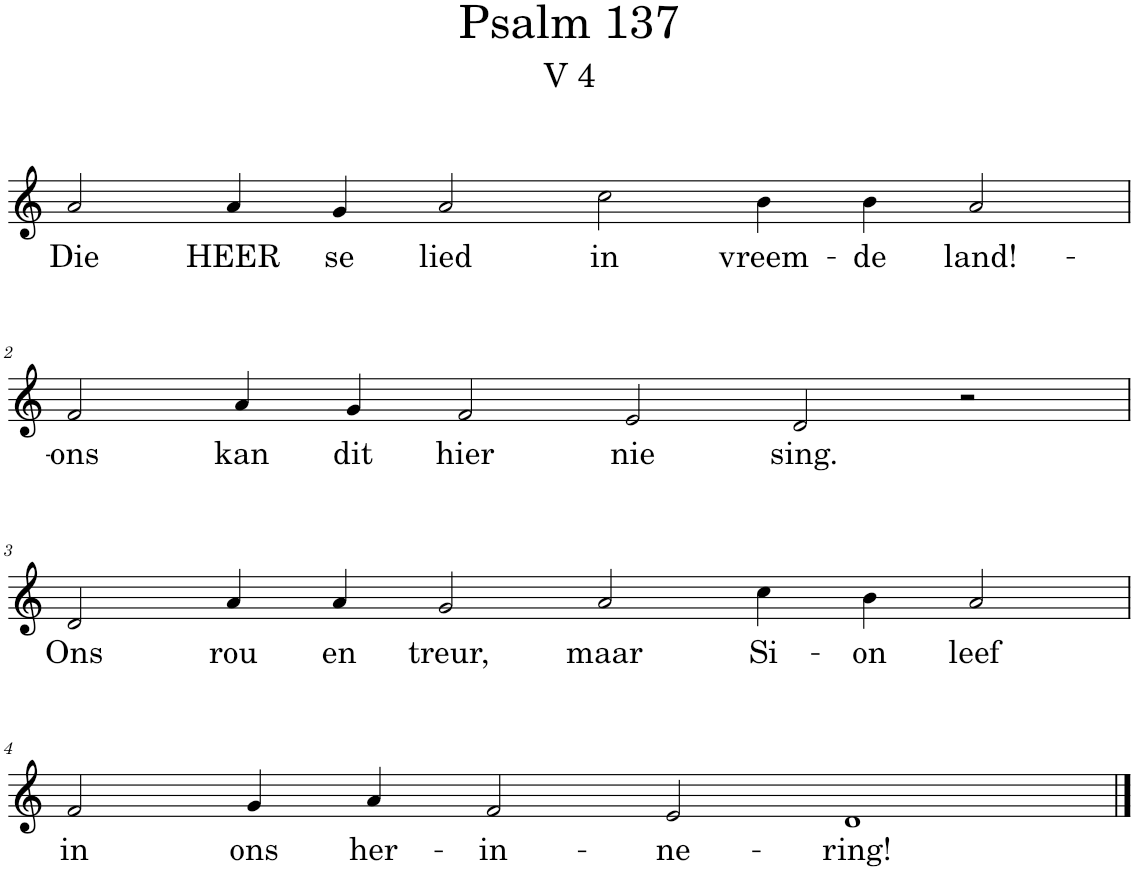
**kern	**text
*part1	*part1
*staff1	*staff1
*I"Pipe Organ	*
*I'Org.	*
*clefG2	*
*k[]	*
*M12/4	*
=1	=1
!	!LO:LY:b
2a/	Die
!	!LO:LY:b
4a/	HEER
!	!LO:LY:b
4g/	se
!	!LO:LY:b
2a/	lied
!	!LO:LY:b
2cc\	in
!	!LO:LY:b
4b\	vreem-
!	!LO:LY:b
4b\	-de
!	!LO:LY:b
2a/	land!-
!!LO:LB:g=z
=2	=2
*M12/4	*
!	!LO:LY:b
2f/	-ons
!	!LO:LY:b
4a/	kan
!	!LO:LY:b
4g/	dit
!	!LO:LY:b
2f/	hier
!	!LO:LY:b
2e/	nie
!	!LO:LY:b
2d/	sing.
2r	.
!!LO:LB:g=z
=3	=3
*M12/4	*
!	!LO:LY:b
2d/	Ons
!	!LO:LY:b
4a/	rou
!	!LO:LY:b
4a/	en
!	!LO:LY:b
2g/	treur,
!	!LO:LY:b
2a/	maar
!	!LO:LY:b
4cc\	Si-
!	!LO:LY:b
4b\	-on
!	!LO:LY:b
2a/	leef
!!LO:LB:g=z
=4	=4
*M12/4	*
!	!LO:LY:b
2f/	in
!	!LO:LY:b
4g/	ons
!	!LO:LY:b
4a/	her-
!	!LO:LY:b
2f/	-in-
!	!LO:LY:b
2e/	-ne-
!	!LO:LY:b
1d	-ring!
==	==
*-	*-
